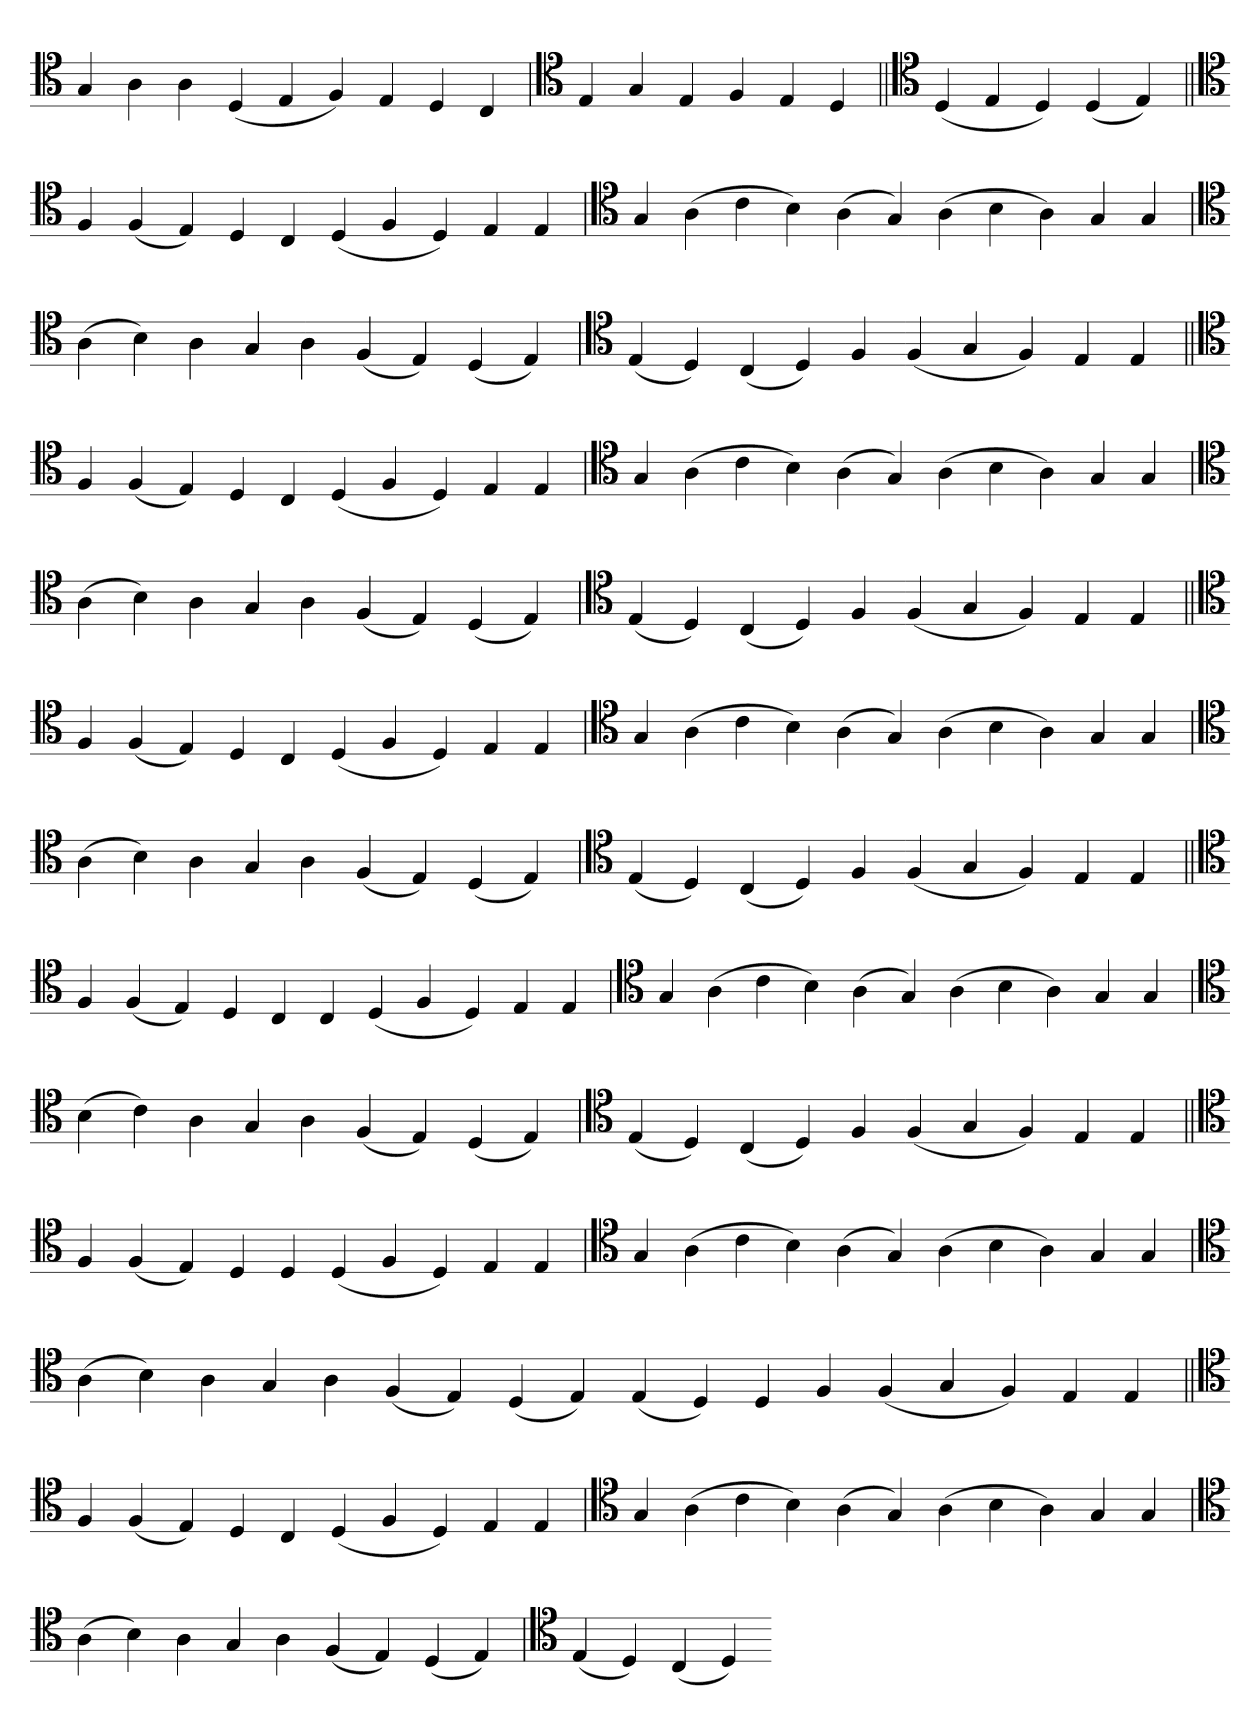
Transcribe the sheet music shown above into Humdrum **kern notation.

**kern
*part1
*staff1
*clefC4
=
4G
4A
4A
(4D
4E
4F)
4E
4D
4C
=`
*clefC4
4E
4G
4E
4F
4E
4D
=||
*clefC4
(4D
4E
4D)
(4D
4E)
=||
*clefC4
4F
(4F
4E)
4D
4C
(4D
4F
4D)
4E
4E
=`
*clefC4
4G
(4A
4c
4B)
(4A
4G)
(4A
4B
4A)
4G
4G
='
*clefC4
(4A
4B)
4A
4G
4A
(4F
4E)
(4D
4E)
=`
*clefC4
(4E
4D)
(4C
4D)
4F
(4F
4G
4F)
4E
4E
=||
*clefC4
4F
(4F
4E)
4D
4C
(4D
4F
4D)
4E
4E
=`
*clefC4
4G
(4A
4c
4B)
(4A
4G)
(4A
4B
4A)
4G
4G
='
*clefC4
(4A
4B)
4A
4G
4A
(4F
4E)
(4D
4E)
=`
*clefC4
(4E
4D)
(4C
4D)
4F
(4F
4G
4F)
4E
4E
=||
*clefC4
4F
(4F
4E)
4D
4C
(4D
4F
4D)
4E
4E
=`
*clefC4
4G
(4A
4c
4B)
(4A
4G)
(4A
4B
4A)
4G
4G
='
*clefC4
(4A
4B)
4A
4G
4A
(4F
4E)
(4D
4E)
=`
*clefC4
(4E
4D)
(4C
4D)
4F
(4F
4G
4F)
4E
4E
=||
*clefC4
4F
(4F
4E)
4D
4C
4C
(4D
4F
4D)
4E
4E
=`
*clefC4
4G
(4A
4c
4B)
(4A
4G)
(4A
4B
4A)
4G
4G
='
*clefC4
(4B
4c)
4A
4G
4A
(4F
4E)
(4D
4E)
=`
*clefC4
(4E
4D)
(4C
4D)
4F
(4F
4G
4F)
4E
4E
=||
*clefC4
4F
(4F
4E)
4D
4D
(4D
4F
4D)
4E
4E
=`
*clefC4
4G
(4A
4c
4B)
(4A
4G)
(4A
4B
4A)
4G
4G
='
*clefC4
(4A
4B)
4A
4G
4A
(4F
4E)
(4D
4E)
(4E
4D)
4D
4F
(4F
4G
4F)
4E
4E
=||
*clefC4
4F
(4F
4E)
4D
4C
(4D
4F
4D)
4E
4E
=`
*clefC4
4G
(4A
4c
4B)
(4A
4G)
(4A
4B
4A)
4G
4G
='
*clefC4
(4A
4B)
4A
4G
4A
(4F
4E)
(4D
4E)
=`
*clefC4
(4E
4D)
(4C
4D)
=-
*-
